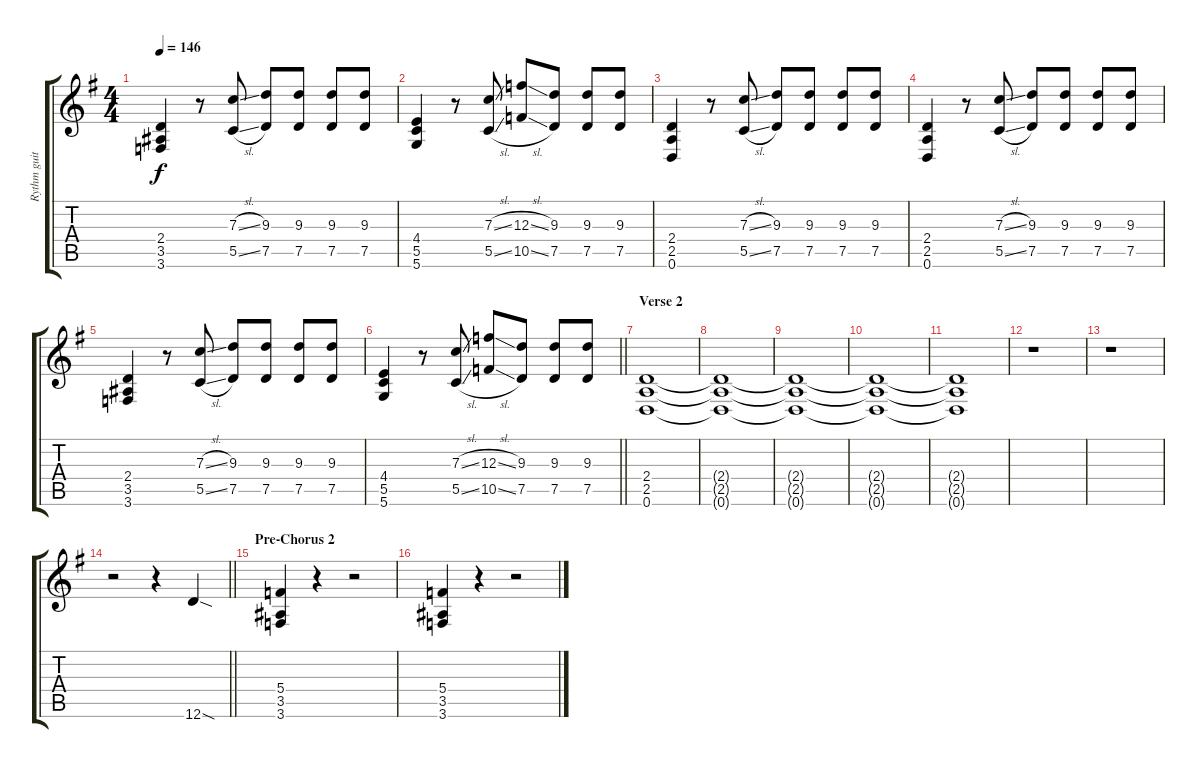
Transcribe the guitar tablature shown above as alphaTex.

\track ("Rythm guitar" "Rythm guit") {instrument overdrivenguitar}
\staff {score tabs}
\tuning (D4 A3 F3 C3 G2 D2) {hide}
\ts (4 4)
\tempo 146
\clef g2
\ks g
(2.4 3.5 3.6).4{dy f} r.8 (7.3{sl} 5.5{sl}).8 (9.3 7.5).8 (9.3 7.5).8 (9.3 7.5).8 (9.3 7.5).8 |
(4.4 5.5 5.6).4 r.8 (7.3{sl} 5.5{sl}).8 (12.3{sl} 10.5{sl}).8 (9.3 7.5).8 (9.3 7.5).8 (9.3 7.5).8 |
(2.4 2.5 0.6).4 r.8 (7.3{sl} 5.5{sl}).8 (9.3 7.5).8 (9.3 7.5).8 (9.3 7.5).8 (9.3 7.5).8 |
(2.4 2.5 0.6).4 r.8 (7.3{sl} 5.5{sl}).8 (9.3 7.5).8 (9.3 7.5).8 (9.3 7.5).8 (9.3 7.5).8 |
(2.4 3.5 3.6).4 r.8 (7.3{sl} 5.5{sl}).8 (9.3 7.5).8 (9.3 7.5).8 (9.3 7.5).8 (9.3 7.5).8 |
\barLineRight lightlight
(4.4 5.5 5.6).4 r.8 (7.3{sl} 5.5{sl}).8 (12.3{sl} 10.5{sl}).8 (9.3 7.5).8 (9.3 7.5).8 (9.3 7.5).8 |
\section ("" "Verse 2")
(2.4 2.5 0.6).1 |
(2.4{t} 2.5{t} 0.6{t}).1 |
(2.4{t} 2.5{t} 0.6{t}).1{volume 0} |
(2.4{t} 2.5{t} 0.6{t}).1 |
(2.4{t} 2.5{t} 0.6{t}).1 |
r.1 |
r.1 |
\barLineRight lightlight
r.2{volume 12} r.4 12.6{sod}.4 |
\section ("" "Pre-Chorus 2")
(5.4 3.5 3.6).4 r.4 r.2 |
(5.4 3.5 3.6).4 r.4 r.2
